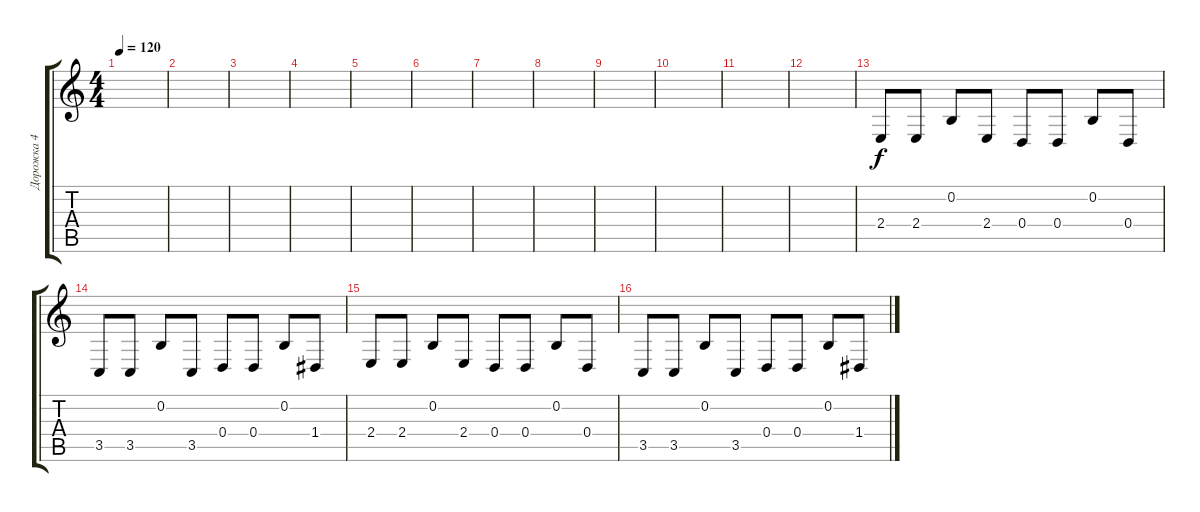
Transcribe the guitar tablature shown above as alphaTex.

\track ("Дорожка 4" "Дорожка 4") {instrument stringensemble1}
\staff {score tabs}
\tuning (E4 B3 G3 D3 A2 E2) {hide}
\ts (4 4)
\tempo 120
\clef g2
\ks c
|
|
|
|
|
|
|
|
|
|
|
|
2.4.8{volume 16} 2.4.8 0.2.8 2.4.8 0.4.8 0.4.8 0.2.8 0.4.8 |
3.5.8 3.5.8 0.2.8 3.5.8 0.4.8 0.4.8 0.2.8 1.4.8 |
2.4.8{volume 16} 2.4.8 0.2.8 2.4.8 0.4.8 0.4.8 0.2.8 0.4.8 |
3.5.8 3.5.8 0.2.8 3.5.8 0.4.8 0.4.8 0.2.8 1.4.8
